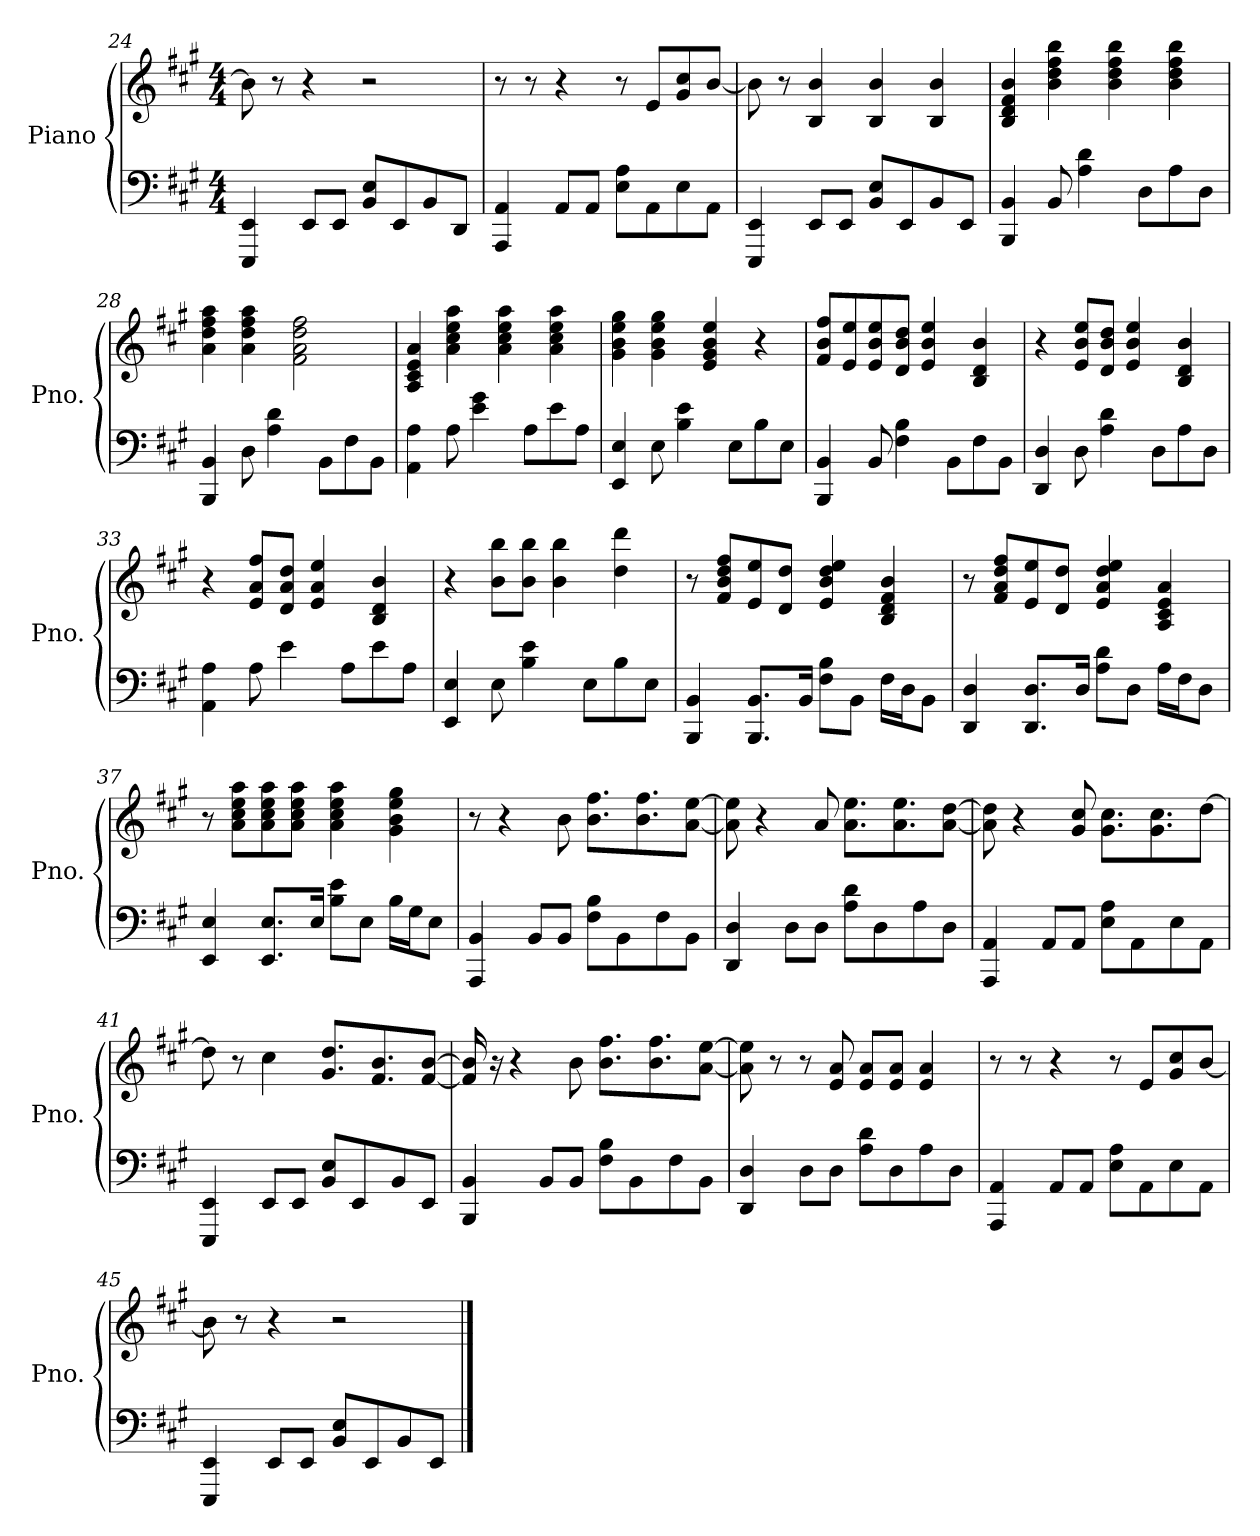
**kern	**kern
*part1	*part1
*staff2	*staff1
*I"Piano	*
*I'Pno.	*
*clefF4	*clefG2
*k[f#c#g#]	*k[f#c#g#]
*M4/4	*M4/4
=24	=24
4EEE/ 4EE/	8b\]
.	8r
8EE/L	4r
8EE/J	.
8BB/ 8E/L	2r
8EE/	.
8BB/	.
8DD/J	.
=25	=25
4AAA/ 4AA/	8r
.	8r
8AA/L	4r
8AA/J	.
8E\ 8A\L	8r
8AA\	8e/L
8E\	8g#/ 8cc#/
8AA\J	[8b/J
!!LO:PB:g=z
=26	=26
4EEE/ 4EE/	8b\]
.	8r
8EE/L	4B/ 4b/
8EE/J	.
8BB/ 8E/L	4B/ 4b/
8EE/	.
8BB/	4B/ 4b/
8EE/J	.
=27	=27
4BBB/ 4BB/	4B/ 4d/ 4f#/ 4b/
8BB/	4b\ 4dd\ 4ff#\ 4bb\
4A\ 4d\	.
.	4b\ 4dd\ 4ff#\ 4bb\
8D\L	.
8A\	4b\ 4dd\ 4ff#\ 4bb\
8D\J	.
=28	=28
4BBB/ 4BB/	4a\ 4dd\ 4ff#\ 4aa\
8D\	4a\ 4dd\ 4ff#\ 4aa\
4A\ 4d\	.
.	2f#\ 2a\ 2dd\ 2ff#\
8BB\L	.
8F#\	.
8BB\J	.
=29	=29
4AA\ 4A\	4A/ 4c#/ 4e/ 4a/
8A\	4a\ 4cc#\ 4ee\ 4aa\
4e\ 4g#\	.
.	4a\ 4cc#\ 4ee\ 4aa\
8A\L	.
8e\	4a\ 4cc#\ 4ee\ 4aa\
8A\J	.
=30	=30
4EE/ 4E/	4g#\ 4b\ 4ee\ 4gg#\
8E\	4g#\ 4b\ 4ee\ 4gg#\
4B\ 4e\	.
.	4e/ 4g#/ 4b/ 4ee/
8E\L	.
8B\	4r
8E\J	.
=31	=31
4BBB/ 4BB/	8f#/ 8b/ 8ff#/L
.	8e/ 8ee/
8BB/	8e/ 8b/ 8ee/
4F#\ 4B\	8d/ 8b/ 8dd/J
.	4e/ 4b/ 4ee/
8BB\L	.
8F#\	4B/ 4d/ 4b/
8BB\J	.
!!LO:LB:g=z
=32	=32
4DD/ 4D/	4r
8D\	8e/ 8b/ 8ee/L
4A\ 4d\	8d/ 8b/ 8dd/J
.	4e/ 4b/ 4ee/
8D\L	.
8A\	4B/ 4d/ 4b/
8D\J	.
=33	=33
4AA\ 4A\	4r
8A\	8e/ 8a/ 8ff#/L
4e\	8d/ 8a/ 8dd/J
.	4e/ 4a/ 4ee/
8A\L	.
8e\	4B/ 4d/ 4b/
8A\J	.
=34	=34
4EE/ 4E/	4r
8E\	8b\ 8bb\L
4B\ 4e\	8b\ 8bb\J
.	4b\ 4bb\
8E\L	.
8B\	4dd\ 4ddd\
8E\J	.
=35	=35
4BBB/ 4BB/	8r
.	8f#/ 8b/ 8dd/ 8ff#/L
8.BBB/ 8.BB/L	8e/ 8ee/
.	8d/ 8dd/J
16BB/Jk	.
8F#\ 8B\L	4e/ 4b/ 4dd/ 4ee/
8BB\J	.
16F#\LL	4B/ 4d/ 4f#/ 4b/
16D\J	.
8BB\J	.
=36	=36
4DD/ 4D/	8r
.	8f#/ 8a/ 8dd/ 8ff#/L
8.DD/ 8.D/L	8e/ 8ee/
.	8d/ 8dd/J
16D/Jk	.
8A\ 8d\L	4e/ 4a/ 4dd/ 4ee/
8D\J	.
16A\LL	4A/ 4c#/ 4e/ 4a/
16F#\J	.
8D\J	.
!!LO:LB:g=z
=37	=37
4EE/ 4E/	8r
.	8a\ 8cc#\ 8ee\ 8aa\L
8.EE/ 8.E/L	8a\ 8cc#\ 8ee\ 8aa\
.	8a\ 8cc#\ 8ee\ 8aa\J
16E/Jk	.
8B\ 8e\L	4a\ 4cc#\ 4ee\ 4aa\
8E\J	.
16B\LL	4g#\ 4b\ 4ee\ 4gg#\
16G#\J	.
8E\J	.
=38	=38
4AAA/ 4BB/	8r
.	4r
8BB/L	.
8BB/J	8b\
8F#\ 8B\L	8.b\ 8.ff#\L
8BB\	.
.	8.b\ 8.ff#\
8F#\	.
8BB\J	[8a\ [8ee\J
=39	=39
4DD/ 4D/	8a\] 8ee\]
.	4r
8D\L	.
8D\J	8a/
8A\ 8d\L	8.a\ 8.ee\L
8D\	.
.	8.a\ 8.ee\
8A\	.
8D\J	[8a\ [8dd\J
=40	=40
4AAA/ 4AA/	8a\] 8dd\]
.	4r
8AA/L	.
8AA/J	8g#/ 8cc#/
8E\ 8A\L	8.g#\ 8.cc#\L
8AA\	.
.	8.g#\ 8.cc#\
8E\	.
8AA\J	[8dd\J
=41	=41
4EEE/ 4EE/	8dd\]
.	8r
8EE/L	4cc#\
8EE/J	.
8BB/ 8E/L	8.g#/ 8.dd/L
8EE/	.
.	8.f#/ 8.b/
8BB/	.
8EE/J	[8f#/ [8b/J
!!LO:LB:g=z
=42	=42
4BBB/ 4BB/	16f#/] 16b/]
.	16r
.	4r
8BB/L	.
8BB/J	8b\
8F#\ 8B\L	8.b\ 8.ff#\L
8BB\	.
.	8.b\ 8.ff#\
8F#\	.
8BB\J	[8a\ [8ee\J
=43	=43
4DD/ 4D/	8a\] 8ee\]
.	8r
8D\L	8r
8D\J	8e/ 8a/
8A\ 8d\L	8e/ 8a/L
8D\	8e/ 8a/J
8A\	4e/ 4a/
8D\J	.
=44	=44
4AAA/ 4AA/	8r
.	8r
8AA/L	4r
8AA/J	.
8E\ 8A\L	8r
8AA\	8e/L
8E\	8g#/ 8cc#/
8AA\J	[8b/J
=45	=45
4EEE/ 4EE/	8b\]
.	8r
8EE/L	4r
8EE/J	.
8BB/ 8E/L	2r
8EE/	.
8BB/	.
8EE/J	.
==	==
*-	*-
